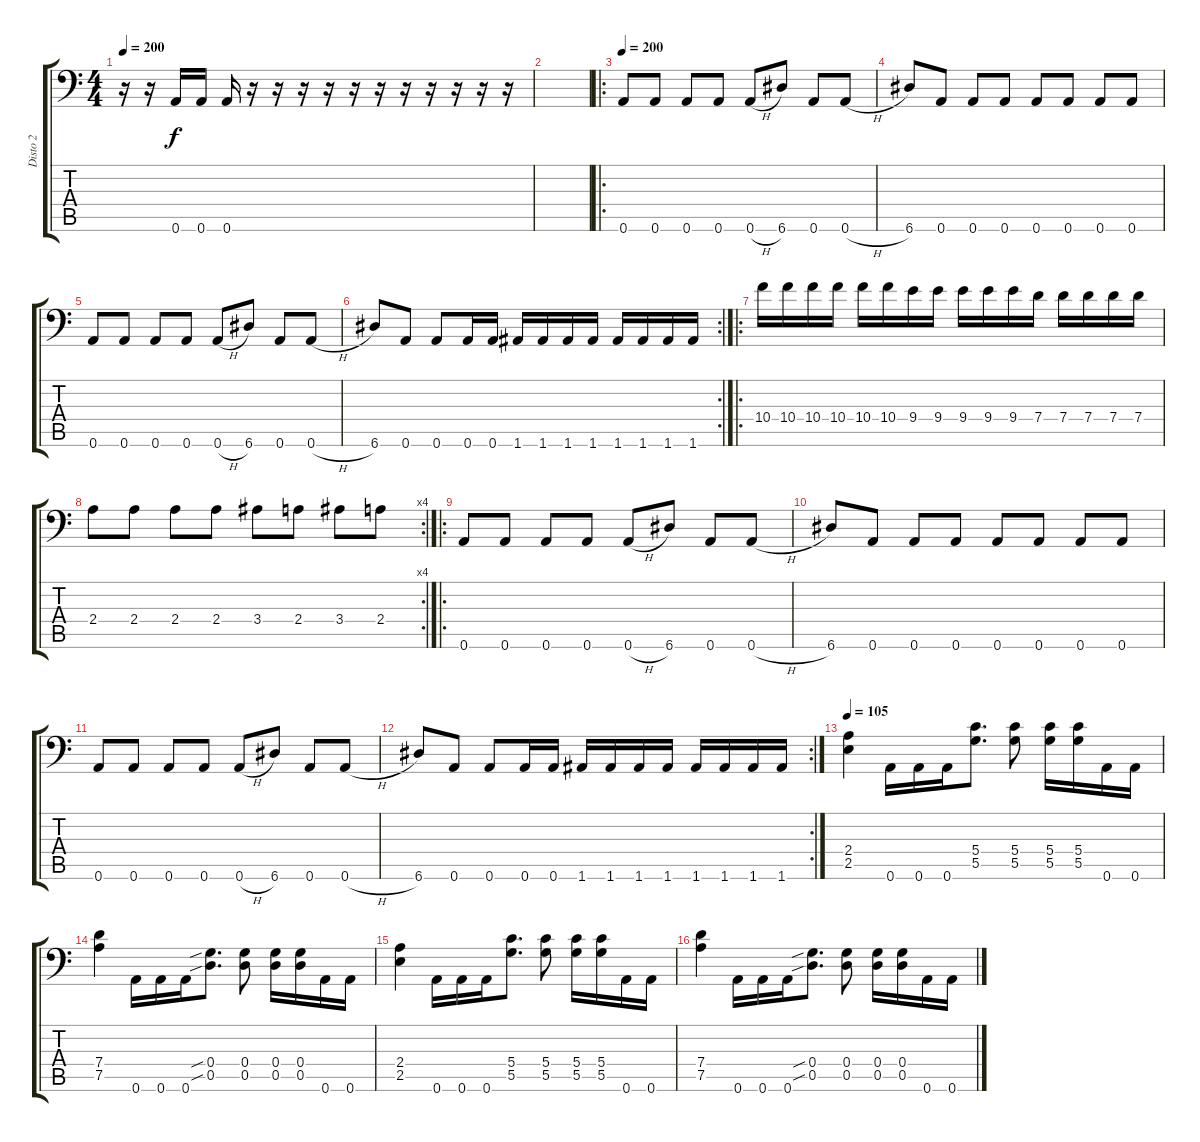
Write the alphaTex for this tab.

\track ("Disto 2" "Disto 2") {instrument distortionguitar}
\staff {score tabs}
\tuning (A3 E3 C3 G2 D2 A1) {hide}
\ts (4 4)
\tempo 200
\clef f4
\ks c
r.16{dy f} r.16 0.6.16 0.6.16 0.6.16 r.16 r.16 r.16 r.16 r.16 r.16 r.16 r.16 r.16 r.16 r.16 |
|
\ro
\tempo 200
0.6.8 0.6.8 0.6.8 0.6.8 0.6{h}.8 6.6.8 0.6.8 0.6{h}.8 |
6.6.8 0.6.8 0.6.8 0.6.8 0.6.8 0.6.8 0.6.8 0.6.8 |
0.6.8 0.6.8 0.6.8 0.6.8 0.6{h}.8 6.6.8 0.6.8 0.6{h}.8 |
\rc 2
6.6.8 0.6.8 0.6.8 0.6.16 0.6.16 1.6.16 1.6.16 1.6.16 1.6.16 1.6.16 1.6.16 1.6.16 1.6.16 |
\ro
10.4.16 10.4.16 10.4.16 10.4.16 10.4.16 10.4.16 9.4.16 9.4.16 9.4.16 9.4.16 9.4.16 7.4.16 7.4.16 7.4.16 7.4.16 7.4.16 |
\rc 4
2.4.8 2.4.8 2.4.8 2.4.8 3.4.8 2.4.8 3.4.8 2.4.8 |
\ro
0.6.8 0.6.8 0.6.8 0.6.8 0.6{h}.8 6.6.8 0.6.8 0.6{h}.8 |
6.6.8 0.6.8 0.6.8 0.6.8 0.6.8 0.6.8 0.6.8 0.6.8 |
0.6.8 0.6.8 0.6.8 0.6.8 0.6{h}.8 6.6.8 0.6.8 0.6{h}.8 |
\rc 2
6.6.8 0.6.8 0.6.8 0.6.16 0.6.16 1.6.16 1.6.16 1.6.16 1.6.16 1.6.16 1.6.16 1.6.16 1.6.16 |
\tempo 105
(2.4 2.5).4 0.6.16 0.6.16 0.6.16 (5.4 5.5).8{d} (5.4 5.5).8 (5.4 5.5).16 (5.4 5.5).16 0.6.16 0.6.16 |
(7.4 7.5).4 0.6.16 0.6.16 0.6.16 (0.4{sib} 0.5{sib}).8{d} (0.4 0.5).8 (0.4 0.5).16 (0.4 0.5).16 0.6.16 0.6.16 |
(2.4 2.5).4 0.6.16 0.6.16 0.6.16 (5.4 5.5).8{d} (5.4 5.5).8 (5.4 5.5).16 (5.4 5.5).16 0.6.16 0.6.16 |
(7.4 7.5).4 0.6.16 0.6.16 0.6.16 (0.4{sib} 0.5{sib}).8{d} (0.4 0.5).8 (0.4 0.5).16 (0.4 0.5).16 0.6.16 0.6.16
